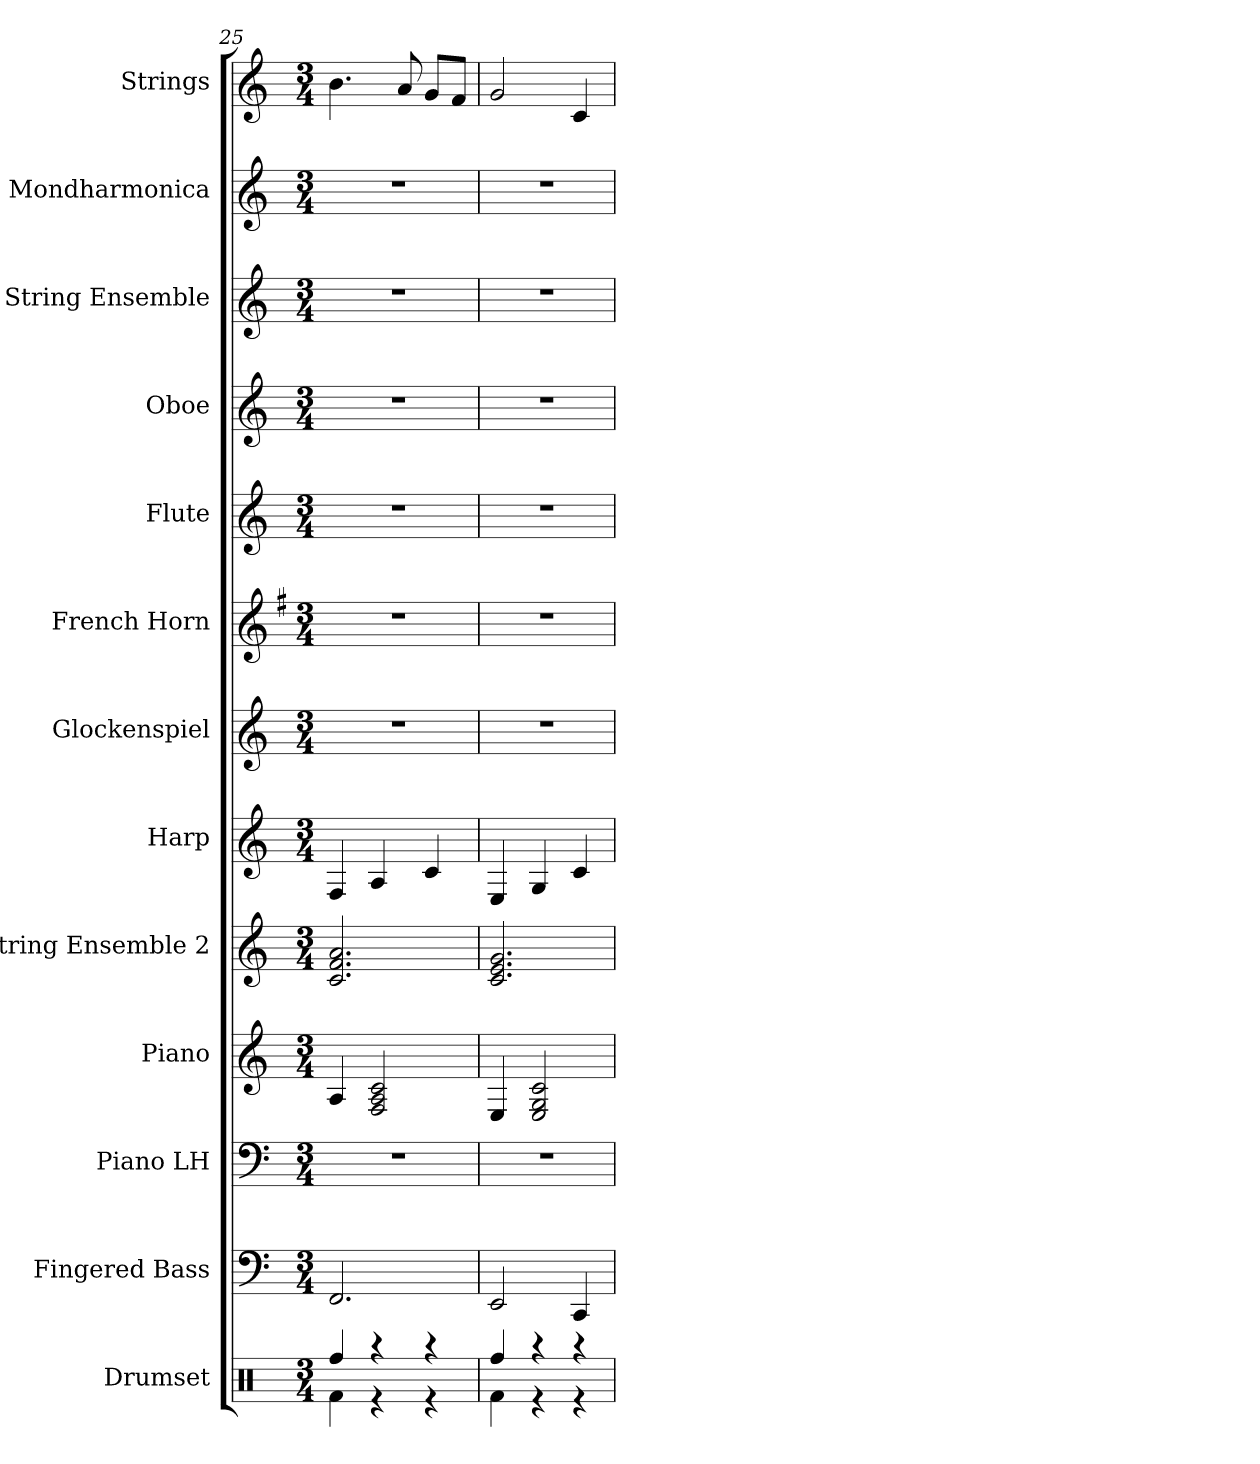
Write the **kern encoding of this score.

**kern	**kern	**kern	**kern	**kern	**kern	**kern	**kern	**kern	**kern	**kern	**kern	**kern
*part13	*part12	*part11	*part10	*part9	*part8	*part7	*part6	*part5	*part4	*part3	*part2	*part1
*staff13	*staff12	*staff11	*staff10	*staff9	*staff8	*staff7	*staff6	*staff5	*staff4	*staff3	*staff2	*staff1
*I"Drumset	*I"Fingered Bass	*I"Piano LH	*I"Piano	*I"String Ensemble 2	*I"Harp	*I"Glockenspiel	*I"French Horn	*I"Flute	*I"Oboe	*I"String Ensemble	*I"Mondharmonica	*I"Strings
*I'Drumset	*I'Fingered Bass	*I'Piano LH	*I'Piano	*I'String Ensemble 2	*I'Harp	*I'Glockenspiel	*I'French Horn	*I'Flute	*I'Oboe	*I'String Ensemble	*I'Mondharmonica	*I'Strings
!!LO:PB:g=z
*clefX	*clefF4	*clefF4	*clefG2	*clefG2	*clefG2	*clefG2	*clefG2	*clefG2	*clefG2	*clefG2	*clefG2	*clefG2
*	*ITrd-7c-12	*	*	*	*	*ITrd7c12	*ITrd4c7	*	*	*	*	*
*k[]	*k[]	*k[]	*k[]	*k[]	*k[]	*k[]	*k[]	*k[]	*k[]	*k[]	*k[]	*k[]
*M3/4	*M3/4	*M3/4	*M3/4	*M3/4	*M3/4	*M3/4	*M3/4	*M3/4	*M3/4	*M3/4	*M3/4	*M3/4
=25	=25	=25	=25	=25	=25	=25	=25	=25	=25	=25	=25	=25
*^	*	*	*	*	*	*	*	*	*	*	*	*
4Rff/	4Rf\	2.F/	2.r	4A/	2.c/ 2.f/ 2.a/	4F/	2.r	2.r	2.r	2.r	2.r	2.r	4.b\
4r	4r	.	.	2F/ 2A/ 2c/	.	4A/	.	.	.	.	.	.	.
.	.	.	.	.	.	.	.	.	.	.	.	.	8a/
4r	4r	.	.	.	.	4c/	.	.	.	.	.	.	8g/L
.	.	.	.	.	.	.	.	.	.	.	.	.	8f/J
=26	=26	=26	=26	=26	=26	=26	=26	=26	=26	=26	=26	=26	=26
4Rff/	4Rf\	2E/	2.r	4E/	2.c/ 2.e/ 2.g/	4E/	2.r	2.r	2.r	2.r	2.r	2.r	2g/
4r	4r	.	.	2E/ 2G/ 2c/	.	4G/	.	.	.	.	.	.	.
4r	4r	4C/	.	.	.	4c/	.	.	.	.	.	.	4c/
*v	*v	*	*	*	*	*	*	*	*	*	*	*	*
=	=	=	=	=	=	=	=	=	=	=	=	=
*-	*-	*-	*-	*-	*-	*-	*-	*-	*-	*-	*-	*-
